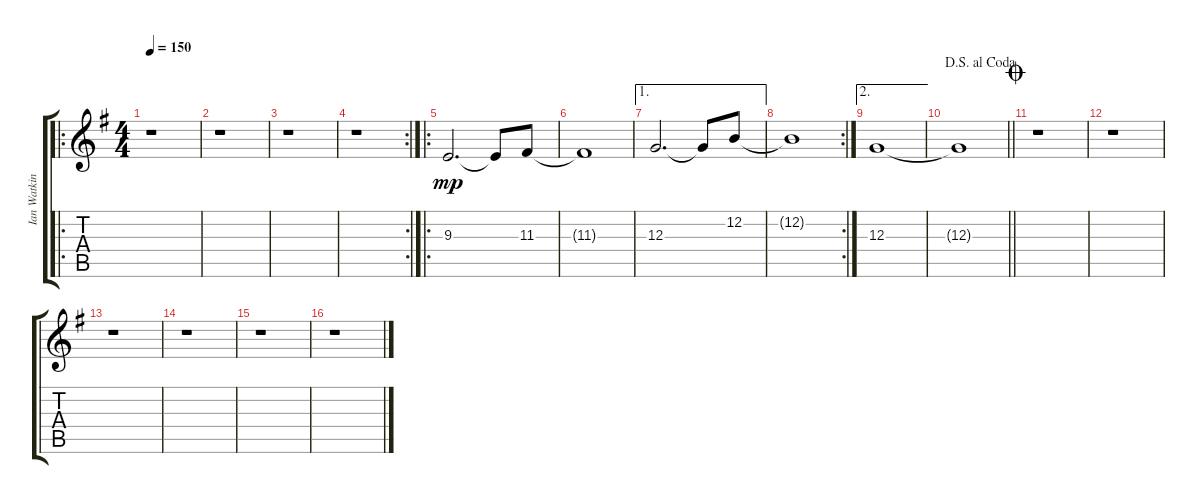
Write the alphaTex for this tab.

\track ("Ian Watkins - Sampled Vox" "Ian Watkin") {instrument choiraahs}
\staff {score tabs}
\tuning (E4 B3 G3 D3 A2 D2) {hide}
\ro
\ts (4 4)
\tempo 150
\clef g2
\ks g
r.1{dy mp} |
r.1 |
r.1 |
\rc 2
r.1 |
\ro
9.3.2{d} 9.3{t}.8 11.3.8 |
11.3{t}.1 |
\ae 1
12.3.2{d} 12.3{t}.8 12.2.8 |
\rc 2
12.2{t}.1 |
\ae 2
12.3.1 |
\jump dalsegnoalcoda
\barLineRight lightlight
12.3{t}.1 |
\jump coda
r.1 |
r.1 |
r.1 |
r.1 |
r.1 |
r.1
